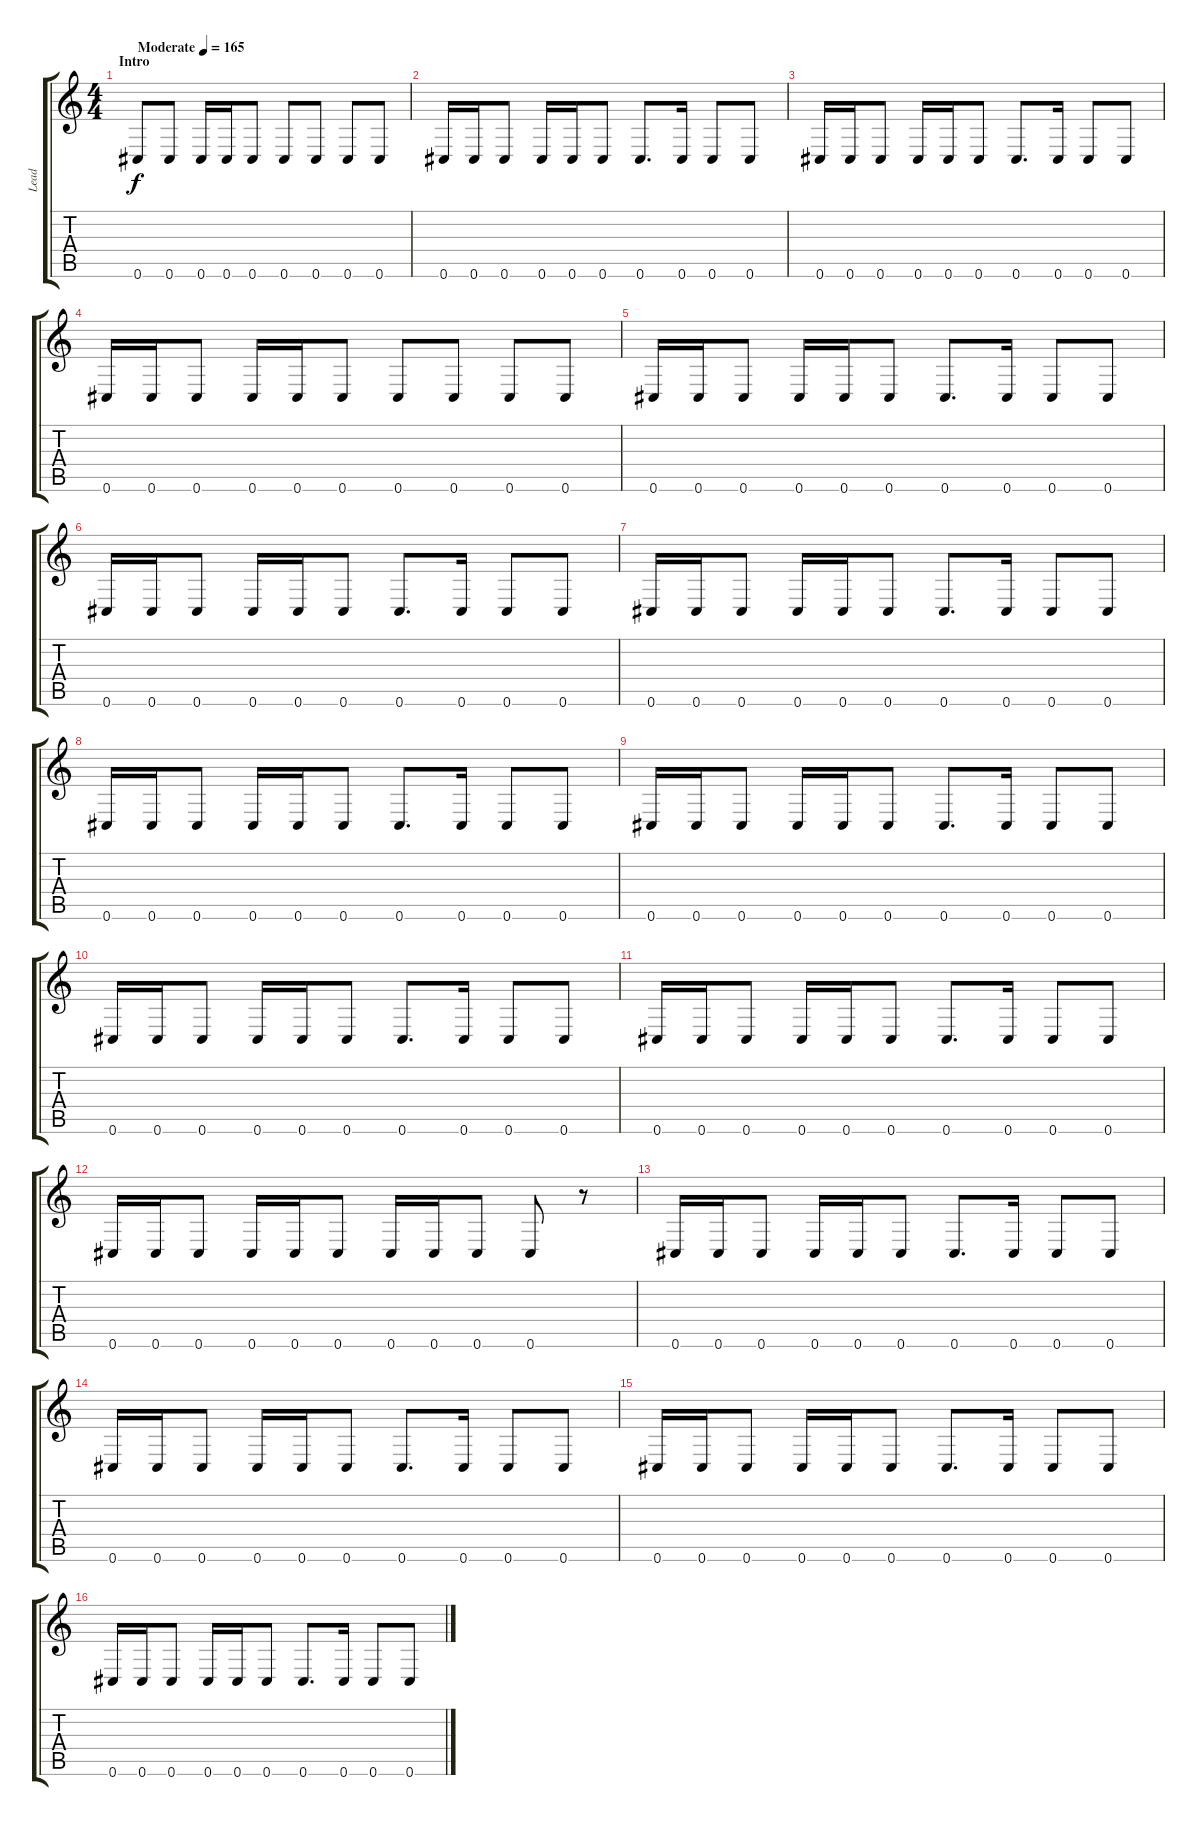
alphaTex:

\track ("Lead" "Lead") {instrument distortionguitar}
\staff {score tabs}
\tuning (Eb4 Bb3 Gb3 Db3 Ab2 Db2) {hide}
\ts (4 4)
\section ("" "Intro")
\tempo (165 "Moderate")
\clef g2
\ks c
0.6.8{dy f instrument distortionguitar} 0.6.8 0.6.16 0.6.16 0.6.8 0.6.8 0.6.8 0.6.8 0.6.8 |
0.6.16 0.6.16 0.6.8 0.6.16 0.6.16 0.6.8 0.6.8{d} 0.6.16 0.6.8 0.6.8 |
0.6.16 0.6.16 0.6.8 0.6.16 0.6.16 0.6.8 0.6.8{d} 0.6.16 0.6.8 0.6.8 |
0.6.16 0.6.16 0.6.8 0.6.16 0.6.16 0.6.8 0.6.8 0.6.8 0.6.8 0.6.8 |
0.6.16 0.6.16 0.6.8 0.6.16 0.6.16 0.6.8 0.6.8{d} 0.6.16 0.6.8 0.6.8 |
0.6.16 0.6.16 0.6.8 0.6.16 0.6.16 0.6.8 0.6.8{d} 0.6.16 0.6.8 0.6.8 |
0.6.16 0.6.16 0.6.8 0.6.16 0.6.16 0.6.8 0.6.8{d} 0.6.16 0.6.8 0.6.8 |
0.6.16 0.6.16 0.6.8 0.6.16 0.6.16 0.6.8 0.6.8{d} 0.6.16 0.6.8 0.6.8 |
0.6.16 0.6.16 0.6.8 0.6.16 0.6.16 0.6.8 0.6.8{d} 0.6.16 0.6.8 0.6.8 |
0.6.16 0.6.16 0.6.8 0.6.16 0.6.16 0.6.8 0.6.8{d} 0.6.16 0.6.8 0.6.8 |
0.6.16 0.6.16 0.6.8 0.6.16 0.6.16 0.6.8 0.6.8{d} 0.6.16 0.6.8 0.6.8 |
0.6.16 0.6.16 0.6.8 0.6.16 0.6.16 0.6.8 0.6.16 0.6.16 0.6.8 0.6.8 r.8 |
0.6.16 0.6.16 0.6.8 0.6.16 0.6.16 0.6.8 0.6.8{d} 0.6.16 0.6.8 0.6.8 |
0.6.16 0.6.16 0.6.8 0.6.16 0.6.16 0.6.8 0.6.8{d} 0.6.16 0.6.8 0.6.8 |
0.6.16 0.6.16 0.6.8 0.6.16 0.6.16 0.6.8 0.6.8{d} 0.6.16 0.6.8 0.6.8 |
0.6.16 0.6.16 0.6.8 0.6.16 0.6.16 0.6.8 0.6.8{d} 0.6.16 0.6.8 0.6.8
